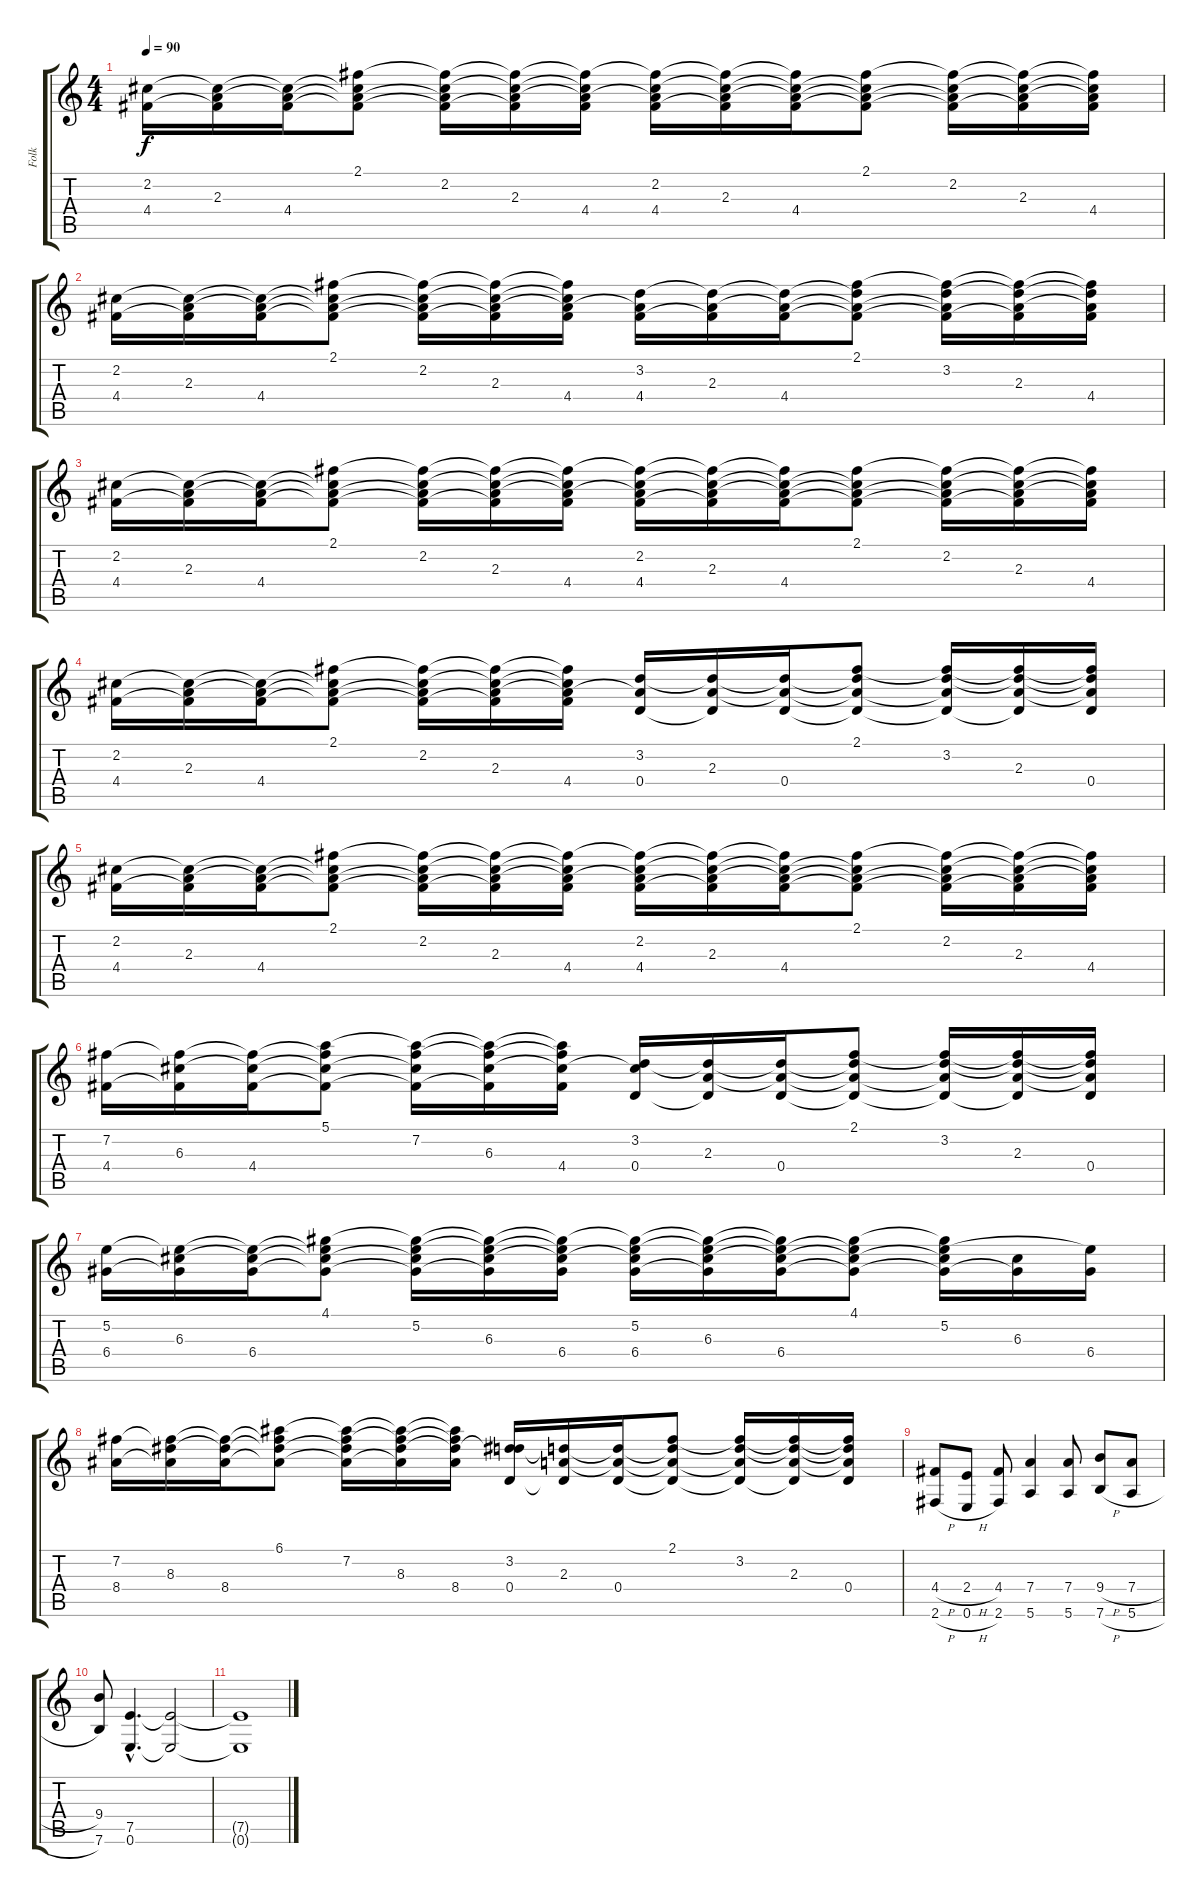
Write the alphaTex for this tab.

\track ("Folk" "Folk") {instrument acousticguitarsteel}
\staff {score tabs}
\tuning (E4 B3 G3 D3 A2 E2) {hide}
\ts (4 4)
\section ("" "")
\tempo 90
\clef g2
\ks c
(2.2 4.4).16{dy f} (2.2{t} 2.3 4.4{t}).16 (2.2{t} 2.3{t} 4.4).16 (2.1 2.2{t} 2.3{t} 4.4{t}).8 (2.1{t} 2.2 2.3{t} 4.4{t}).16 (2.1{t} 2.2{t} 2.3 4.4{t}).16 (2.1{t} 2.2{t} 2.3{t} 4.4).16 (2.1{t} 2.2 2.3{t} 4.4).16 (2.1{t} 2.2{t} 2.3 4.4{t}).16 (2.1{t} 2.2{t} 2.3{t} 4.4).16 (2.1 2.2{t} 2.3{t} 4.4{t}).8 (2.1{t} 2.2 2.3{t} 4.4{t}).16 (2.1{t} 2.2{t} 2.3 4.4{t}).16 (2.1{t} 2.2{t} 2.3{t} 4.4).16 |
(2.2 4.4).16 (2.2{t} 2.3 4.4{t}).16 (2.2{t} 2.3{t} 4.4).16 (2.1 2.2{t} 2.3{t} 4.4{t}).8 (2.1{t} 2.2 2.3{t} 4.4{t}).16 (2.1{t} 2.2{t} 2.3 4.4{t}).16 (2.1{t} 2.2{t} 2.3{t} 4.4).16 (3.2 2.3{t} 4.4).16 (3.2{t} 2.3 4.4{t}).16 (3.2{t} 2.3{t} 4.4).16 (2.1 3.2{t} 2.3{t} 4.4{t}).8 (2.1{t} 3.2 2.3{t} 4.4{t}).16 (2.1{t} 3.2{t} 2.3 4.4{t}).16 (2.1{t} 3.2{t} 2.3{t} 4.4).16 |
(2.2 4.4).16 (2.2{t} 2.3 4.4{t}).16 (2.2{t} 2.3{t} 4.4).16 (2.1 2.2{t} 2.3{t} 4.4{t}).8 (2.1{t} 2.2 2.3{t} 4.4{t}).16 (2.1{t} 2.2{t} 2.3 4.4{t}).16 (2.1{t} 2.2{t} 2.3{t} 4.4).16 (2.1{t} 2.2 2.3{t} 4.4).16 (2.1{t} 2.2{t} 2.3 4.4{t}).16 (2.1{t} 2.2{t} 2.3{t} 4.4).16 (2.1 2.2{t} 2.3{t} 4.4{t}).8 (2.1{t} 2.2 2.3{t} 4.4{t}).16 (2.1{t} 2.2{t} 2.3 4.4{t}).16 (2.1{t} 2.2{t} 2.3{t} 4.4).16 |
(2.2 4.4).16 (2.2{t} 2.3 4.4{t}).16 (2.2{t} 2.3{t} 4.4).16 (2.1 2.2{t} 2.3{t} 4.4{t}).8 (2.1{t} 2.2 2.3{t} 4.4{t}).16 (2.1{t} 2.2{t} 2.3 4.4{t}).16 (2.1{t} 2.2{t} 2.3{t} 4.4).16 (3.2 2.3{t} 0.4).16 (3.2{t} 2.3 0.4{t}).16 (3.2{t} 2.3{t} 0.4).16 (2.1 3.2{t} 2.3{t} 0.4{t}).8 (2.1{t} 3.2 2.3{t} 0.4{t}).16 (2.1{t} 3.2{t} 2.3 0.4{t}).16 (2.1{t} 3.2{t} 2.3{t} 0.4).16 |
(2.2 4.4).16 (2.2{t} 2.3 4.4{t}).16 (2.2{t} 2.3{t} 4.4).16 (2.1 2.2{t} 2.3{t} 4.4{t}).8 (2.1{t} 2.2 2.3{t} 4.4{t}).16 (2.1{t} 2.2{t} 2.3 4.4{t}).16 (2.1{t} 2.2{t} 2.3{t} 4.4).16 (2.1{t} 2.2 2.3{t} 4.4).16 (2.1{t} 2.2{t} 2.3 4.4{t}).16 (2.1{t} 2.2{t} 2.3{t} 4.4).16 (2.1 2.2{t} 2.3{t} 4.4{t}).8 (2.1{t} 2.2 2.3{t} 4.4{t}).16 (2.1{t} 2.2{t} 2.3 4.4{t}).16 (2.1{t} 2.2{t} 2.3{t} 4.4).16 |
(7.2 4.4).16 (7.2{t} 6.3 4.4{t}).16 (7.2{t} 6.3{t} 4.4).16 (5.1 7.2{t} 6.3{t} 4.4{t}).8 (5.1{t} 7.2 6.3{t} 4.4{t}).16 (5.1{t} 7.2{t} 6.3 4.4{t}).16 (5.1{t} 7.2{t} 6.3{t} 4.4).16 (3.2 6.3{t} 0.4).16 (3.2{t} 2.3 0.4{t}).16 (3.2{t} 2.3{t} 0.4).16 (2.1 3.2{t} 2.3{t} 0.4{t}).8 (2.1{t} 3.2 2.3{t} 0.4{t}).16 (2.1{t} 3.2{t} 2.3 0.4{t}).16 (2.1{t} 3.2{t} 2.3{t} 0.4).16 |
(5.2 6.4).16 (5.2{t} 6.3 6.4{t}).16 (5.2{t} 6.3{t} 6.4).16 (4.1 5.2{t} 6.3{t} 6.4{t}).8 (4.1{t} 5.2 6.3{t} 6.4{t}).16 (4.1{t} 5.2{t} 6.3 6.4{t}).16 (4.1{t} 5.2{t} 6.3{t} 6.4).16 (4.1{t} 5.2 6.3{t} 6.4).16 (4.1{t} 5.2{t} 6.3 6.4{t}).16 (4.1{t} 5.2{t} 6.3{t} 6.4).16 (4.1 5.2{t} 6.3{t} 6.4{t}).8 (4.1{t} 5.2 6.3{t} 6.4{t}).16 (6.3 6.4{t}).16 (5.2{t} 6.4).16 |
(7.2 8.4).16 (7.2{t} 8.3 8.4{t}).16 (7.2{t} 8.3{t} 8.4).16 (6.1 7.2{t} 8.3{t} 8.4{t}).8 (6.1{t} 7.2 8.3{t} 8.4{t}).16 (6.1{t} 7.2{t} 8.3 8.4{t}).16 (6.1{t} 7.2{t} 8.3{t} 8.4).16 (3.2 8.3{t} 0.4).16 (3.2{t} 2.3 0.4{t}).16 (3.2{t} 2.3{t} 0.4).16 (2.1 3.2{t} 2.3{t} 0.4{t}).8 (2.1{t} 3.2 2.3{t} 0.4{t}).16 (2.1{t} 3.2{t} 2.3 0.4{t}).16 (2.1{t} 3.2{t} 2.3{t} 0.4).16 |
(4.4{h} 2.6{h}).8 (2.4{h} 0.6{h}).8 (4.4 2.6).8 (7.4 5.6).4 (7.4 5.6).8 (9.4{h} 7.6{h}).8 (7.4{h} 5.6{h}).8 |
(9.4 7.6).8 (7.5{hac} 0.6{hac}).4{d} (7.5{t} 0.6{t}).2{volume 0} |
(7.5{t} 0.6{t}).1
